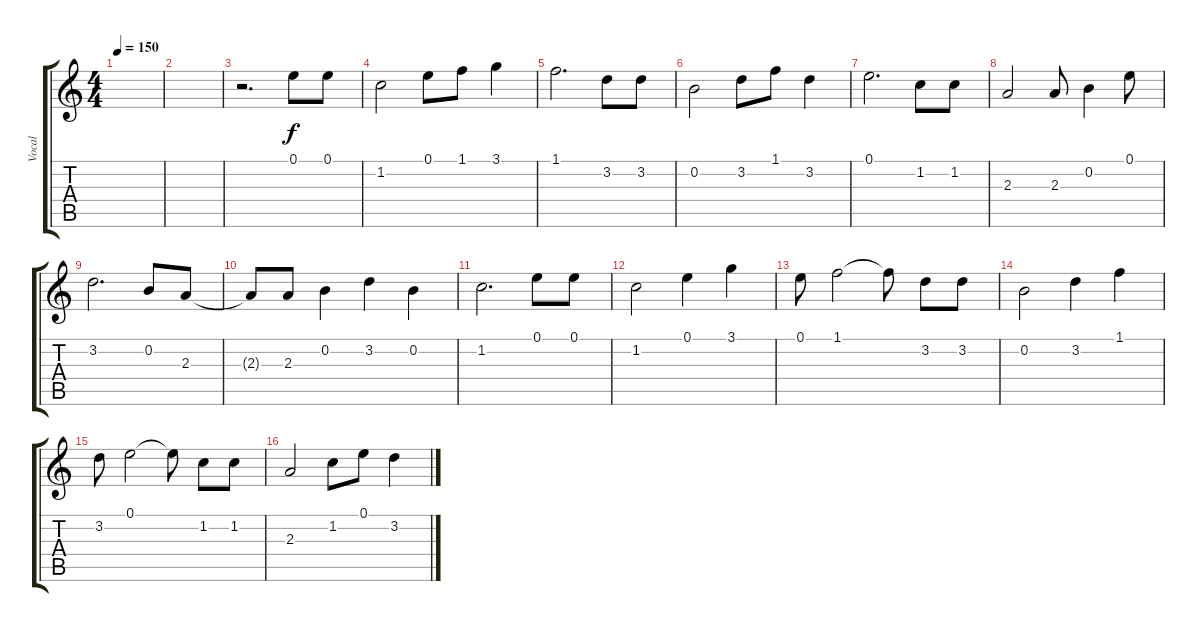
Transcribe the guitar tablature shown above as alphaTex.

\track ("Vocal" "Vocal") {instrument acousticguitarsteel}
\staff {score tabs}
\tuning (E4 B3 G3 D3 A2 E2) {hide}
\ts (4 4)
\tempo 150
\clef g2
\ks aminor
|
|
r.2{d} 0.1.8 0.1.8 |
1.2.2 0.1.8 1.1.8 3.1.4 |
1.1.2{d} 3.2.8 3.2.8 |
0.2.2 3.2.8 1.1.8 3.2.4 |
0.1.2{d} 1.2.8 1.2.8 |
2.3.2 2.3.8 0.2.4 0.1.8 |
3.2.2{d} 0.2.8 2.3.8 |
2.3{t}.8 2.3.8 0.2.4 3.2.4 0.2.4 |
1.2.2{d} 0.1.8 0.1.8 |
1.2.2 0.1.4 3.1.4 |
0.1.8 1.1.2 1.1{t}.8 3.2.8 3.2.8 |
0.2.2 3.2.4 1.1.4 |
3.2.8 0.1.2 0.1{t}.8 1.2.8 1.2.8 |
2.3.2 1.2.8 0.1.8 3.2.4
